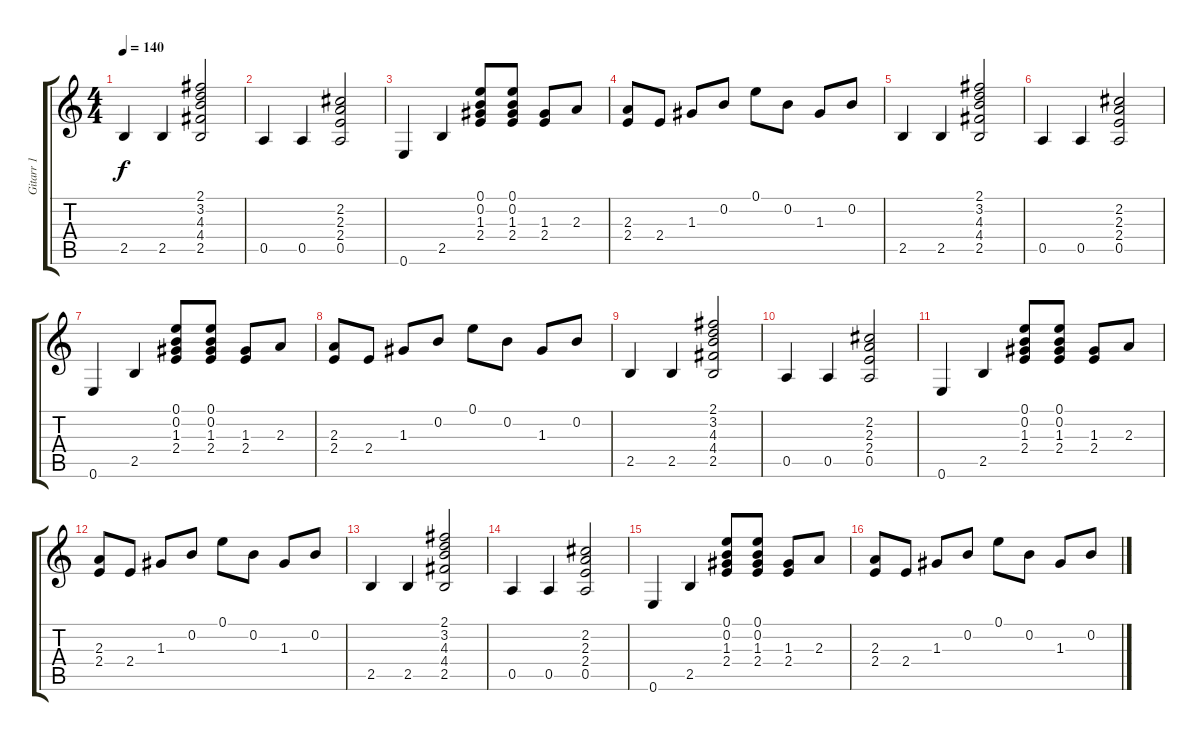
\track ("Gitarr 1" "Gitarr 1") {instrument electricguitarclean}
\staff {score tabs}
\tuning (E4 B3 G3 D3 A2 E2) {hide}
\ts (4 4)
\tempo 140
\clef g2
\ks c
2.5.4{dy f} 2.5.4 (2.1 3.2 4.3 4.4 2.5).2 |
0.5.4 0.5.4 (2.2 2.3 2.4 0.5).2 |
0.6.4 2.5.4 (0.1 0.2 1.3 2.4).8 (0.1 0.2 1.3 2.4).8 (1.3 2.4).8 2.3.8 |
(2.3 2.4).8 2.4.8 1.3.8 0.2.8 0.1.8 0.2.8 1.3.8 0.2.8 |
2.5.4 2.5.4 (2.1 3.2 4.3 4.4 2.5).2 |
0.5.4 0.5.4 (2.2 2.3 2.4 0.5).2 |
0.6.4 2.5.4 (0.1 0.2 1.3 2.4).8 (0.1 0.2 1.3 2.4).8 (1.3 2.4).8 2.3.8 |
(2.3 2.4).8 2.4.8 1.3.8 0.2.8 0.1.8 0.2.8 1.3.8 0.2.8 |
2.5.4 2.5.4 (2.1 3.2 4.3 4.4 2.5).2 |
0.5.4 0.5.4 (2.2 2.3 2.4 0.5).2 |
0.6.4 2.5.4 (0.1 0.2 1.3 2.4).8 (0.1 0.2 1.3 2.4).8 (1.3 2.4).8 2.3.8 |
(2.3 2.4).8 2.4.8 1.3.8 0.2.8 0.1.8 0.2.8 1.3.8 0.2.8 |
2.5.4 2.5.4 (2.1 3.2 4.3 4.4 2.5).2 |
0.5.4 0.5.4 (2.2 2.3 2.4 0.5).2 |
0.6.4 2.5.4 (0.1 0.2 1.3 2.4).8 (0.1 0.2 1.3 2.4).8 (1.3 2.4).8 2.3.8 |
(2.3 2.4).8 2.4.8 1.3.8 0.2.8 0.1.8 0.2.8 1.3.8 0.2.8
